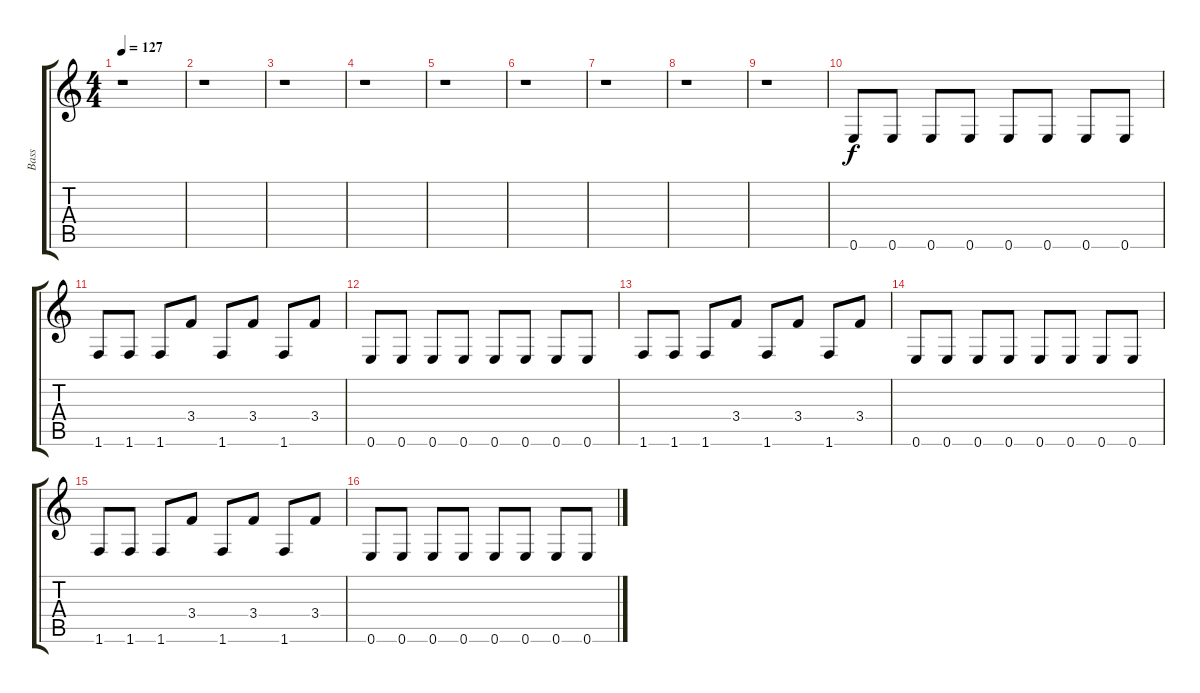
\track ("Bass" "Bass") {instrument fretlessbass}
\staff {score tabs}
\tuning (E4 B3 G3 D3 A2 E2) {hide}
\ts (4 4)
\tempo 127
\clef g2
\ks c
r.1{dy f} |
r.1 |
r.1 |
r.1 |
r.1 |
r.1 |
r.1 |
r.1 |
r.1 |
0.6.8 0.6.8 0.6.8 0.6.8 0.6.8 0.6.8 0.6.8 0.6.8 |
1.6.8 1.6.8 1.6.8 3.4.8 1.6.8 3.4.8 1.6.8 3.4.8 |
0.6.8 0.6.8 0.6.8 0.6.8 0.6.8 0.6.8 0.6.8 0.6.8 |
1.6.8 1.6.8 1.6.8 3.4.8 1.6.8 3.4.8 1.6.8 3.4.8 |
0.6.8 0.6.8 0.6.8 0.6.8 0.6.8 0.6.8 0.6.8 0.6.8 |
1.6.8 1.6.8 1.6.8 3.4.8 1.6.8 3.4.8 1.6.8 3.4.8 |
0.6.8 0.6.8 0.6.8 0.6.8 0.6.8 0.6.8 0.6.8 0.6.8
